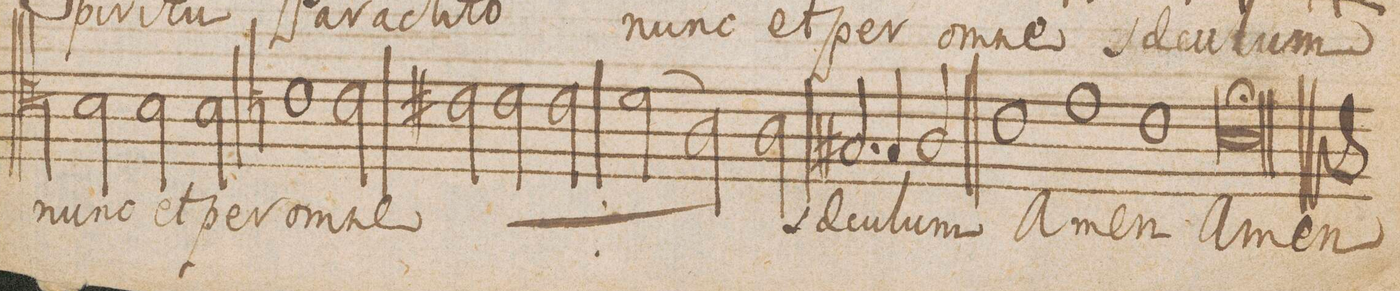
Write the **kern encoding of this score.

**kern	**text	**text
*I"Tenore	*	*
*clefC4	*	*
*k[]	*	*
*M3/2	*	*
2B\	nunc	.
2B\	et	.
2B\	per	.
=52	=52	=52
1cn	om-	.
2c\	-ne	.
=53	=53	=53
*	*ij	*
2c#X\	nunc	.
2c#\	et	.
2c#\	per	.
=54	=54	=54
(2d\	om-	.
2A\)	.	.
2A\	ne	.
*	*Xij	*
=55	=55	=55
2.G#X/	sae-	.
4G#/	-cu-	.
2A/	-lum	.
=56||	=56||	=56||
1c	a-	.
1e	-men	.
=57-	=57	=57
1c	a-	.
=58-	=58	=58
0B;	-men	.
==	==	==
*-	*-	*-
